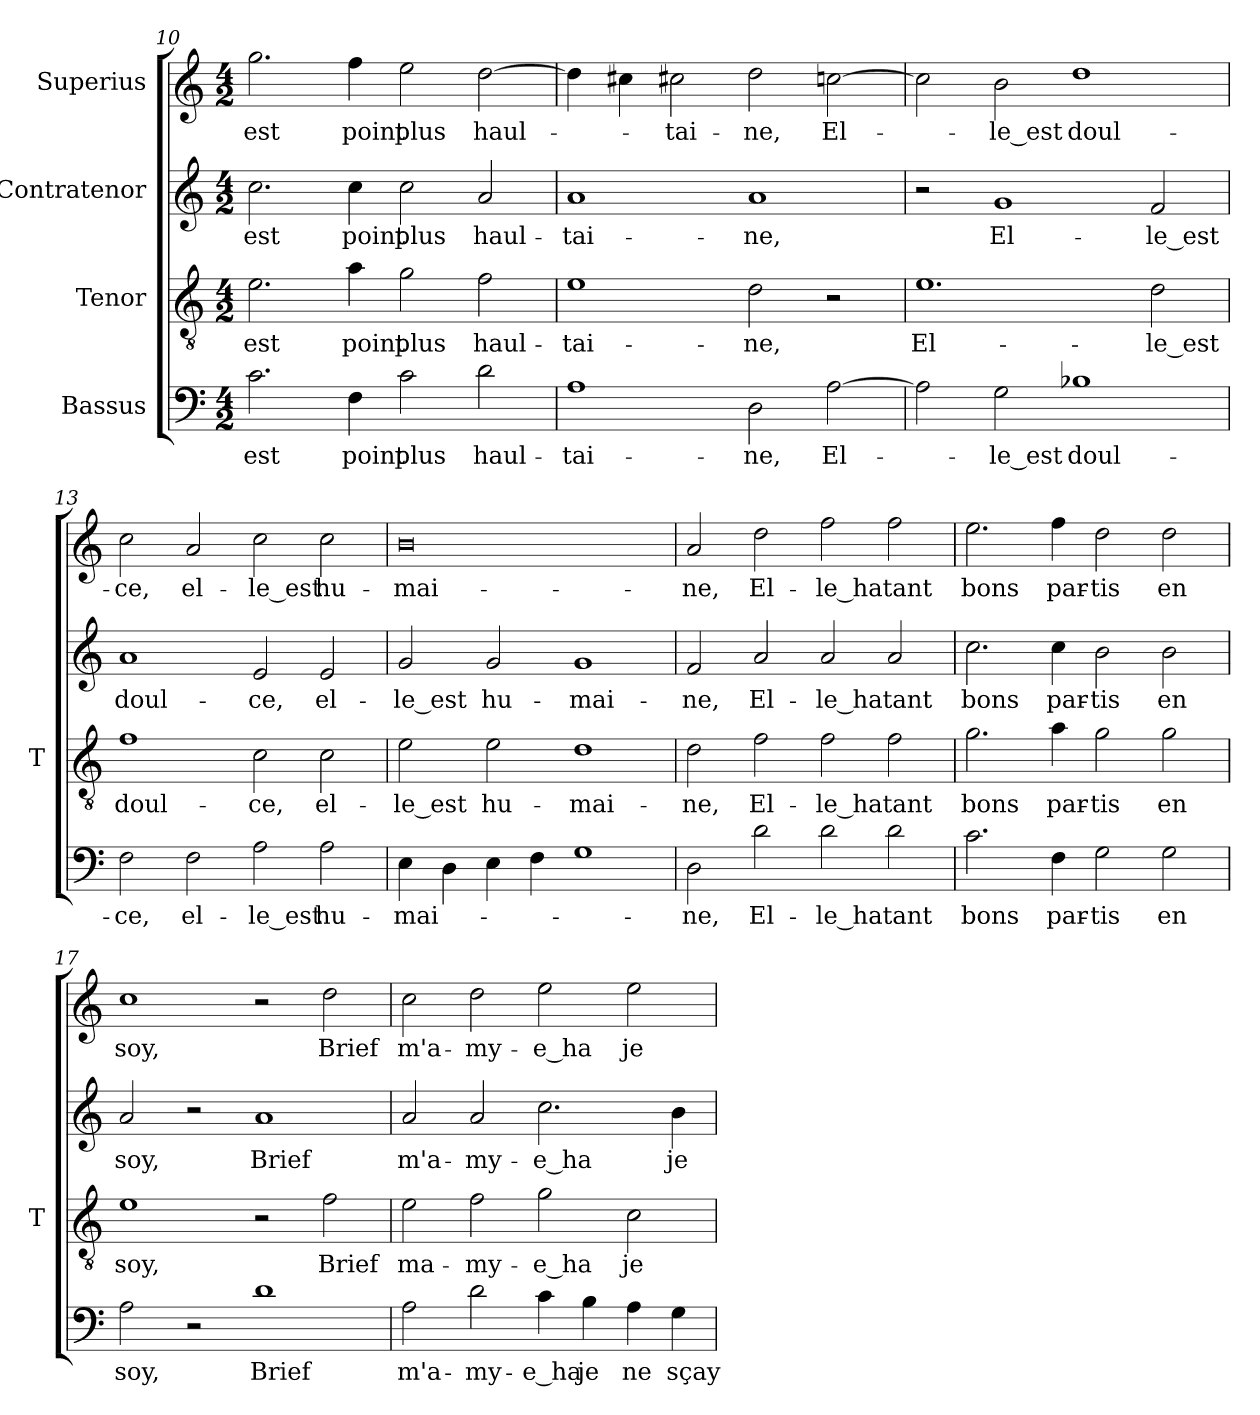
**kern	**text	**kern	**text	**kern	**text	**kern	**text
*part4	*part4	*part3	*part3	*part2	*part2	*part1	*part1
*staff4	*staff4	*staff3	*staff3	*staff2	*staff2	*staff1	*staff1
*I"Bassus	*	*I"Tenor	*	*I"Contratenor	*	*I"Superius	*
*	*	*I'T	*	*	*	*	*
*clefF4	*	*clefGv2	*	*clefG2	*	*clefG2	*
*k[]	*	*k[]	*	*k[]	*	*k[]	*
*M4/2	*	*M4/2	*	*M4/2	*	*M4/2	*
=10	=10	=10	=10	=10	=10	=10	=10
2.c	-est	2.e	-est	2.cc	-est	2.gg	-est
4F	-point	4a	-point	4cc	-point	4ff	-point
2c	-plus	2g	-plus	2cc	-plus	2ee	-plus
2d	haul-	2f	haul-	2a	haul-	[2dd	haul-
=11	=11	=11	=11	=11	=11	=11	=11
1A	tai-	1e	tai-	1a	tai-	4dd]	.
.	.	.	.	.	.	4cc#X	.
.	.	.	.	.	.	2cc#X	tai-
2D	-ne,	2d	-ne,	1a	-ne,	2dd	-ne,
[2A	El-	2r	.	.	.	[2cc	El-
=12	=12	=12	=12	=12	=12	=12	=12
2A]	.	1.e	El-	2r	.	2cc]	.
2G	-le_est	.	.	1g	El-	2b	-le_est
1B-X	doul-	.	.	.	.	1dd	doul-
.	.	2d	-le_est	2f	-le_est	.	.
=13	=13	=13	=13	=13	=13	=13	=13
2F	-ce,	1f	doul-	1a	doul-	2cc	-ce,
2F	el-	.	.	.	.	2a	el-
2A	-le_est	2c	-ce,	2e	-ce,	2cc	-le_est
2A	hu-	2c	el-	2e	el-	2cc	hu-
=14	=14	=14	=14	=14	=14	=14	=14
4E	mai-	2e	-le_est	2g	-le_est	0b	mai-
4D	.	.	.	.	.	.	.
4E	.	2e	hu-	2g	hu-	.	.
4F	.	.	.	.	.	.	.
1G	.	1d	mai-	1g	mai-	.	.
=15	=15	=15	=15	=15	=15	=15	=15
2D	-ne,	2d	-ne,	2f	-ne,	2a	-ne,
2d	El-	2f	El-	2a	El-	2dd	El-
2d	-le_ha	2f	-le_ha	2a	-le_ha	2ff	-le_ha
2d	-tant	2f	-tant	2a	-tant	2ff	-tant
=16	=16	=16	=16	=16	=16	=16	=16
2.c	-bons	2.g	-bons	2.cc	-bons	2.ee	-bons
4F	par-	4a	par-	4cc	par-	4ff	par-
2G	-tis	2g	-tis	2b	-tis	2dd	-tis
2G	-en	2g	-en	2b	-en	2dd	-en
=17	=17	=17	=17	=17	=17	=17	=17
2A	-soy,	1e	-soy,	2a	-soy,	1cc	-soy,
2r	.	.	.	2r	.	.	.
1d	-Brief	2r	.	1a	-Brief	2r	.
.	.	2f	-Brief	.	.	2dd	-Brief
=18	=18	=18	=18	=18	=18	=18	=18
2A	m'a-	2e	ma-	2a	m'a-	2cc	m'a-
2d	my-	2f	my-	2a	my-	2dd	my-
4c	-e_ha	2g	-e_ha	2.cc	-e_ha	2ee	-e_ha
4B	-je	.	.	.	.	.	.
4A	-ne	2c	-je	.	.	2ee	-je
4G	-sçay	.	.	4b	-je	.	.
=	=	=	=	=	=	=	=
*-	*-	*-	*-	*-	*-	*-	*-
